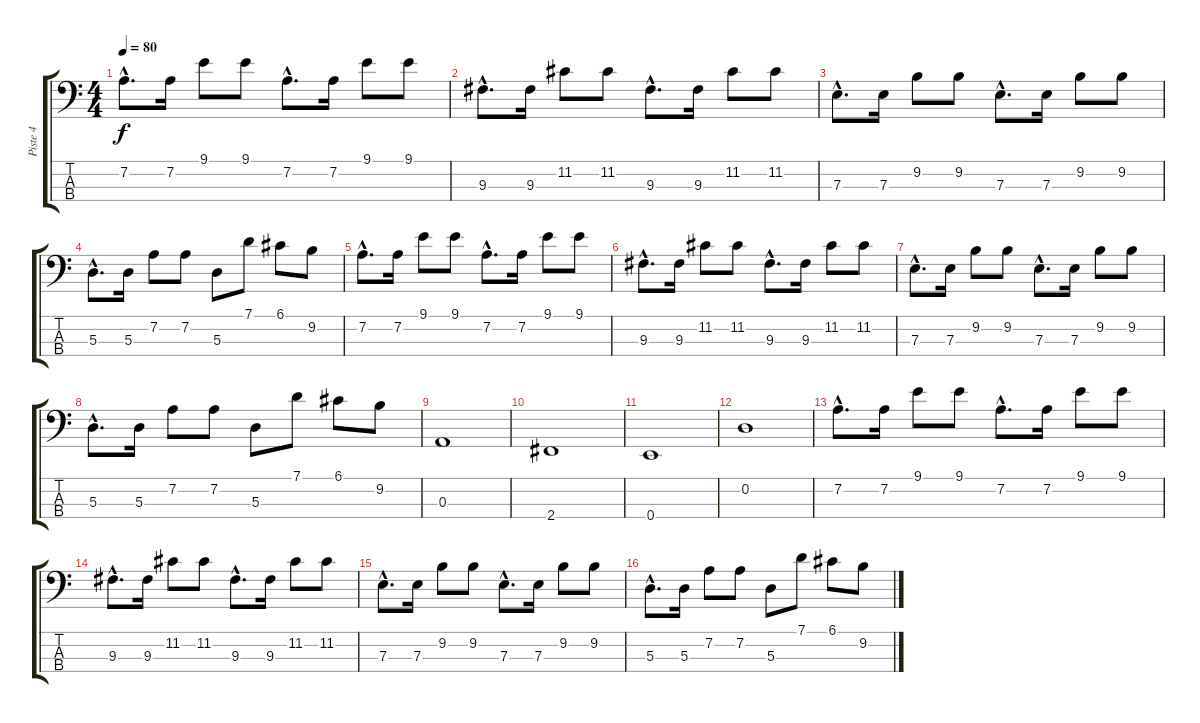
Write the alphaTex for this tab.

\track ("Piste 4" "Piste 4") {instrument acousticbass}
\staff {score tabs}
\tuning (G2 D2 A1 E1) {hide}
\ts (4 4)
\tempo 80
\clef f4
\ks c
7.2{hac}.8{d dy f} 7.2.16 9.1.8 9.1.8 7.2{hac}.8{d} 7.2.16 9.1.8 9.1.8 |
9.3{hac}.8{d} 9.3.16 11.2.8 11.2.8 9.3{hac}.8{d} 9.3.16 11.2.8 11.2.8 |
7.3{hac}.8{d} 7.3.16 9.2.8 9.2.8 7.3{hac}.8{d} 7.3.16 9.2.8 9.2.8 |
5.3{hac}.8{d} 5.3.16 7.2.8 7.2.8 5.3.8 7.1.8 6.1.8 9.2.8 |
7.2{hac}.8{d} 7.2.16 9.1.8 9.1.8 7.2{hac}.8{d} 7.2.16 9.1.8 9.1.8 |
9.3{hac}.8{d} 9.3.16 11.2.8 11.2.8 9.3{hac}.8{d} 9.3.16 11.2.8 11.2.8 |
7.3{hac}.8{d} 7.3.16 9.2.8 9.2.8 7.3{hac}.8{d} 7.3.16 9.2.8 9.2.8 |
5.3{hac}.8{d} 5.3.16 7.2.8 7.2.8 5.3.8 7.1.8 6.1.8 9.2.8 |
0.3.1 |
2.4.1 |
0.4.1 |
0.2.1 |
7.2{hac}.8{d} 7.2.16 9.1.8 9.1.8 7.2{hac}.8{d} 7.2.16 9.1.8 9.1.8 |
9.3{hac}.8{d} 9.3.16 11.2.8 11.2.8 9.3{hac}.8{d} 9.3.16 11.2.8 11.2.8 |
7.3{hac}.8{d} 7.3.16 9.2.8 9.2.8 7.3{hac}.8{d} 7.3.16 9.2.8 9.2.8 |
5.3{hac}.8{d} 5.3.16 7.2.8 7.2.8 5.3.8 7.1.8 6.1.8 9.2.8
